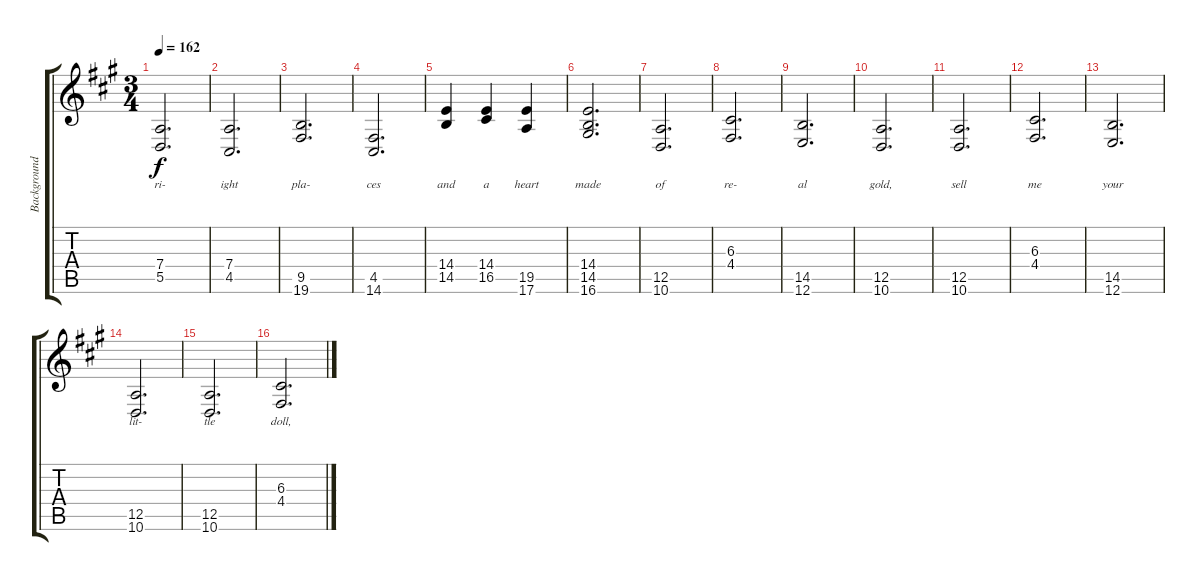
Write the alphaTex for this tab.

\track ("Background Choir Effect" "Background") {instrument choiraahs}
\staff {score tabs}
\tuning (E4 B3 G3 D3 A2 E2) {hide}
\ts (3 4)
\tempo 162
\clef g2
\ks a
(7.4 5.5).2{d lyrics (0 "ri-") lyrics (1 "") lyrics (2 "") lyrics (3 "") lyrics (4 "") dy f} |
(7.4 4.5).2{d lyrics (0 "ight") lyrics (1 "") lyrics (2 "") lyrics (3 "") lyrics (4 "")} |
(9.5 19.6).2{d lyrics (0 "pla-") lyrics (1 "") lyrics (2 "") lyrics (3 "") lyrics (4 "")} |
(4.5 14.6).2{d lyrics (0 "ces") lyrics (1 "") lyrics (2 "") lyrics (3 "") lyrics (4 "")} |
(14.4 14.5).4{lyrics (0 "and") lyrics (1 "") lyrics (2 "") lyrics (3 "") lyrics (4 "")} (14.4 16.5).4{lyrics (0 "a") lyrics (1 "") lyrics (2 "") lyrics (3 "") lyrics (4 "")} (19.5 17.6).4{lyrics (0 "heart") lyrics (1 "") lyrics (2 "") lyrics (3 "") lyrics (4 "")} |
(14.4 14.5 16.6).2{d lyrics (0 "made") lyrics (1 "") lyrics (2 "") lyrics (3 "") lyrics (4 "")} |
(12.5 10.6).2{d lyrics (0 "of") lyrics (1 "") lyrics (2 "") lyrics (3 "") lyrics (4 "")} |
(6.3 4.4).2{d lyrics (0 "re-") lyrics (1 "") lyrics (2 "") lyrics (3 "") lyrics (4 "")} |
(14.5 12.6).2{d lyrics (0 "al") lyrics (1 "") lyrics (2 "") lyrics (3 "") lyrics (4 "")} |
(12.5 10.6).2{d lyrics (0 "gold,") lyrics (1 "") lyrics (2 "") lyrics (3 "") lyrics (4 "")} |
(12.5 10.6).2{d lyrics (0 "sell") lyrics (1 "") lyrics (2 "") lyrics (3 "") lyrics (4 "")} |
(6.3 4.4).2{d lyrics (0 "me") lyrics (1 "") lyrics (2 "") lyrics (3 "") lyrics (4 "")} |
(14.5 12.6).2{d lyrics (0 "your") lyrics (1 "") lyrics (2 "") lyrics (3 "") lyrics (4 "")} |
(12.5 10.6).2{d lyrics (0 "lit-") lyrics (1 "") lyrics (2 "") lyrics (3 "") lyrics (4 "")} |
(12.5 10.6).2{d lyrics (0 "tle") lyrics (1 "") lyrics (2 "") lyrics (3 "") lyrics (4 "")} |
(6.3 4.4).2{d lyrics (0 "doll,") lyrics (1 "") lyrics (2 "") lyrics (3 "") lyrics (4 "")}
